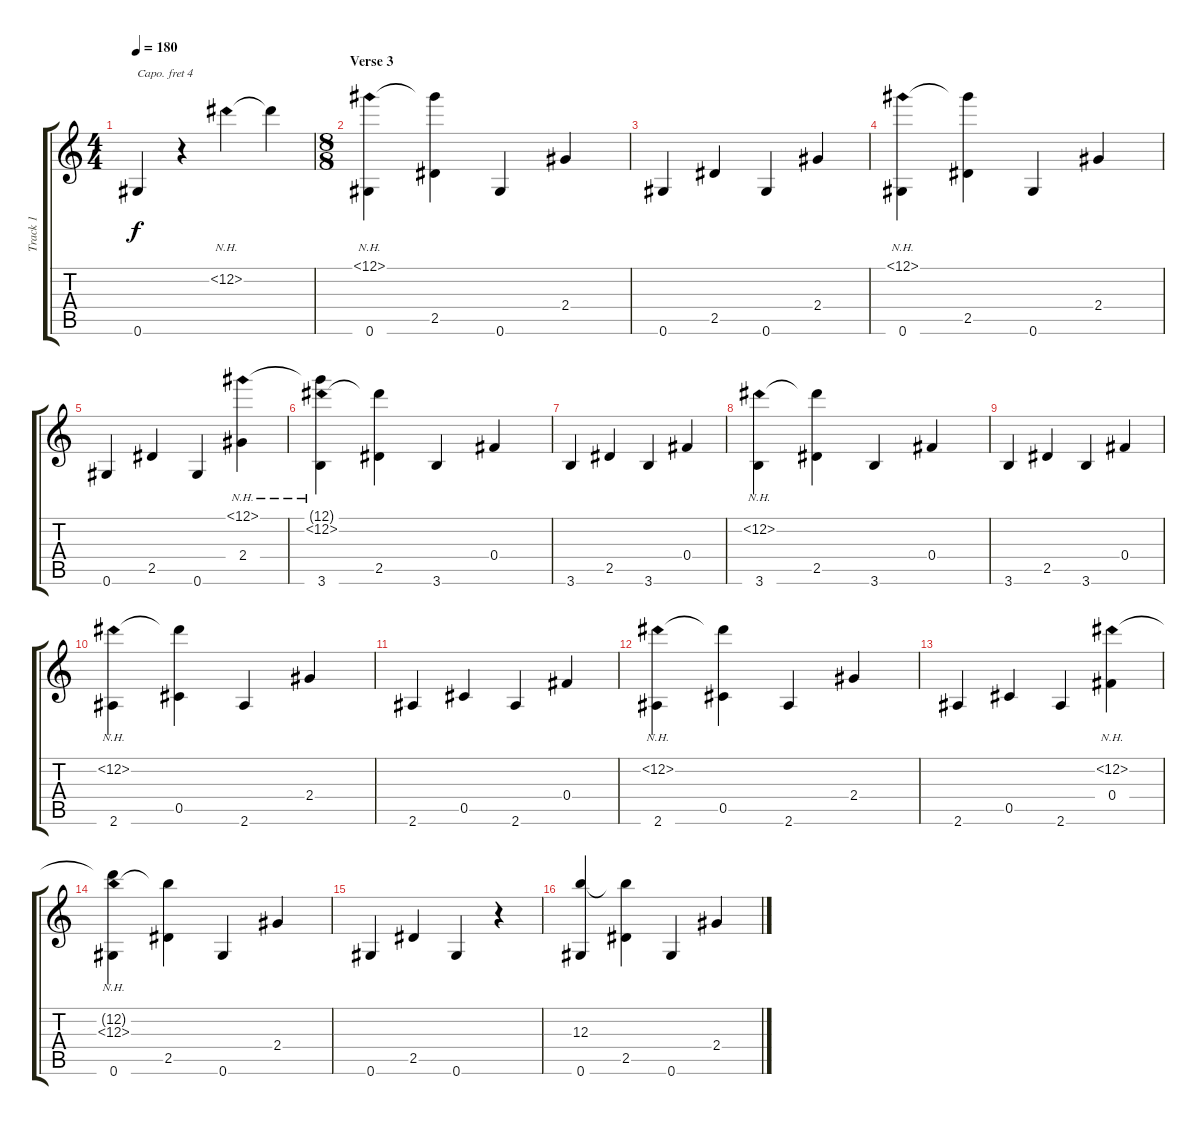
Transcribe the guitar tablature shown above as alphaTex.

\track ("Track 1" "Track 1") {instrument acousticguitarnylon}
\staff {score tabs}
\capo 4
\tuning (E4 B3 G3 D3 A2 E2) {hide}
\ts (4 4)
\tempo 180
\clef g2
\ks c
0.6.4{dy f} r.4 12.2{nh}.4 12.2{t}.4 |
\ts (8 8)
\section ("" "Verse 3")
(12.1{nh} 0.6).4 (12.1{t} 2.5).4 0.6.4 2.4.4 |
0.6.4 2.5.4 0.6.4 2.4.4 |
(12.1{nh} 0.6).4 (12.1{t} 2.5).4 0.6.4 2.4.4 |
0.6.4 2.5.4 0.6.4 (12.1{nh} 2.4).4 |
(12.1{t} 12.2{nh} 3.6).4 (12.2{t} 2.5).4 3.6.4 0.4.4 |
3.6.4 2.5.4 3.6.4 0.4.4 |
(12.2{nh} 3.6).4 (12.2{t} 2.5).4 3.6.4 0.4.4 |
3.6.4 2.5.4 3.6.4 0.4.4 |
(12.2{nh} 2.6).4 (12.2{t} 0.5).4 2.6.4 2.4.4 |
2.6.4 0.5.4 2.6.4 0.4.4 |
(12.2{nh} 2.6).4 (12.2{t} 0.5).4 2.6.4 2.4.4 |
2.6.4 0.5.4 2.6.4 (12.2{nh} 0.4).4 |
(12.2{t} 12.3{nh} 0.6).4 (12.3{t} 2.5).4 0.6.4 2.4.4 |
0.6.4 2.5.4 0.6.4 r.4 |
(12.3 0.6).4 (12.3{t} 2.5).4 0.6.4 2.4.4
